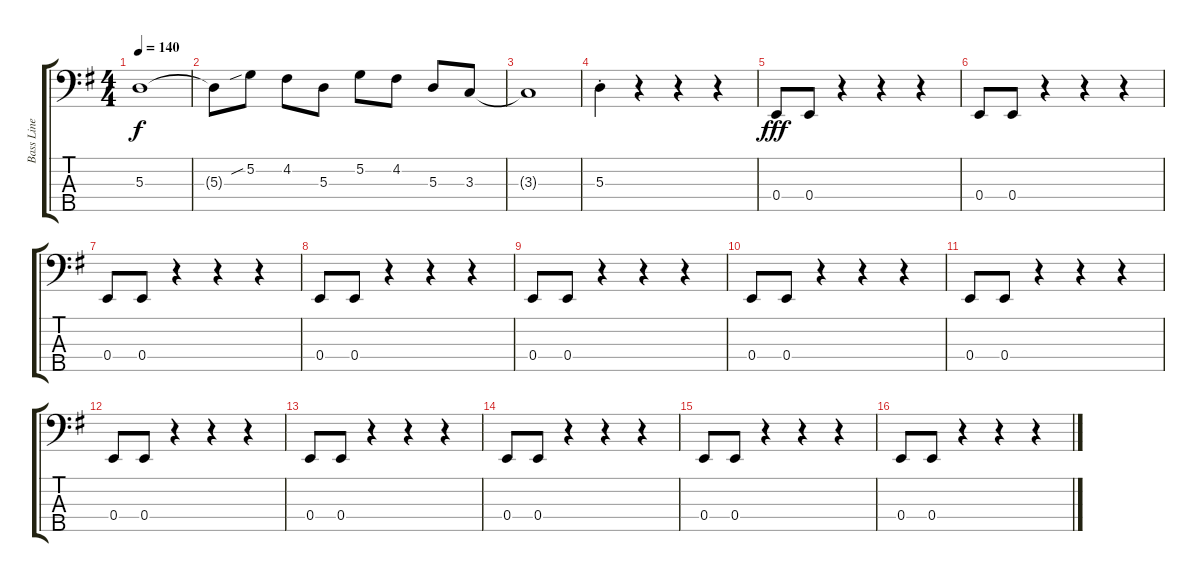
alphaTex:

\track ("Bass Line" "Bass Line") {instrument electricbassfinger}
\staff {score tabs}
\tuning (G2 D2 A1 E1 B0) {hide}
\ts (4 4)
\tempo 140
\clef f4
\ks eminor
5.3.1{dy f} |
5.3{t}.8 5.2{sib}.8 4.2.8 5.3.8 5.2.8 4.2.8 5.3.8 3.3.8 |
3.3{t}.1 |
5.3{st}.4 r.4 r.4 r.4 |
0.4.8{dy fff} 0.4.8 r.4 r.4 r.4 |
0.4.8 0.4.8 r.4 r.4 r.4 |
0.4.8 0.4.8 r.4 r.4 r.4 |
0.4.8 0.4.8 r.4 r.4 r.4 |
0.4.8 0.4.8 r.4 r.4 r.4 |
0.4.8 0.4.8 r.4 r.4 r.4 |
0.4.8 0.4.8 r.4 r.4 r.4 |
0.4.8 0.4.8 r.4 r.4 r.4 |
0.4.8 0.4.8 r.4 r.4 r.4 |
0.4.8 0.4.8 r.4 r.4 r.4 |
0.4.8 0.4.8 r.4 r.4 r.4 |
0.4.8 0.4.8 r.4 r.4 r.4
